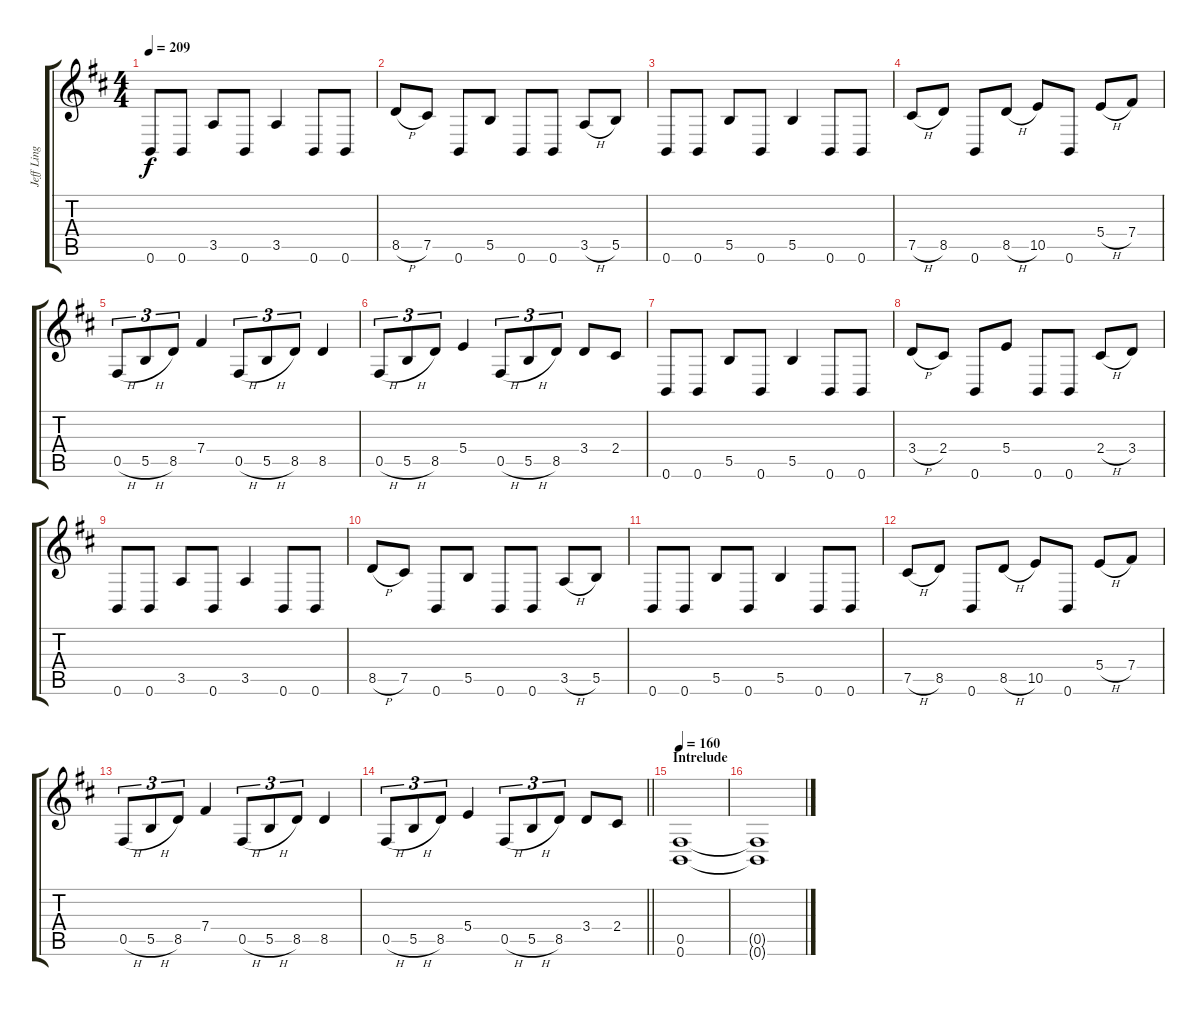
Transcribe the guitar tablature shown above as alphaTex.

\track ("Jeff Ling" "Jeff Ling") {instrument distortionguitar}
\staff {score tabs}
\tuning (Db4 Ab3 E3 B2 Gb2 B1) {hide}
\ts (4 4)
\tempo 209
\clef g2
\ks d
0.6.8{dy f} 0.6.8 3.5.8 0.6.8 3.5.4 0.6.8 0.6.8 |
8.5{h}.8 7.5.8 0.6.8 5.5.8 0.6.8 0.6.8 3.5{h}.8 5.5.8 |
0.6.8 0.6.8 5.5.8 0.6.8 5.5.4 0.6.8 0.6.8 |
7.5{h}.8 8.5.8 0.6.8 8.5{h}.8 10.5.8 0.6.8 5.4{h}.8 7.4.8 |
0.5{h}.8{tu (3 2)} 5.5{h}.8{tu (3 2)} 8.5.8{tu (3 2)} 7.4.4 0.5{h}.8{tu (3 2)} 5.5{h}.8{tu (3 2)} 8.5.8{tu (3 2)} 8.5.4 |
0.5{h}.8{tu (3 2)} 5.5{h}.8{tu (3 2)} 8.5.8{tu (3 2)} 5.4.4 0.5{h}.8{tu (3 2)} 5.5{h}.8{tu (3 2)} 8.5.8{tu (3 2)} 3.4.8 2.4.8 |
0.6.8 0.6.8 5.5.8 0.6.8 5.5.4 0.6.8 0.6.8 |
3.4{h}.8 2.4.8 0.6.8 5.4.8 0.6.8 0.6.8 2.4{h}.8 3.4.8 |
0.6.8 0.6.8 3.5.8 0.6.8 3.5.4 0.6.8 0.6.8 |
8.5{h}.8 7.5.8 0.6.8 5.5.8 0.6.8 0.6.8 3.5{h}.8 5.5.8 |
0.6.8 0.6.8 5.5.8 0.6.8 5.5.4 0.6.8 0.6.8 |
7.5{h}.8 8.5.8 0.6.8 8.5{h}.8 10.5.8 0.6.8 5.4{h}.8 7.4.8 |
0.5{h}.8{tu (3 2)} 5.5{h}.8{tu (3 2)} 8.5.8{tu (3 2)} 7.4.4 0.5{h}.8{tu (3 2)} 5.5{h}.8{tu (3 2)} 8.5.8{tu (3 2)} 8.5.4 |
\barLineRight lightlight
0.5{h}.8{tu (3 2)} 5.5{h}.8{tu (3 2)} 8.5.8{tu (3 2)} 5.4.4 0.5{h}.8{tu (3 2)} 5.5{h}.8{tu (3 2)} 8.5.8{tu (3 2)} 3.4.8 2.4.8 |
\section ("" "Intrelude")
\tempo 160
(0.5 0.6).1 |
(0.5{t} 0.6{t}).1
